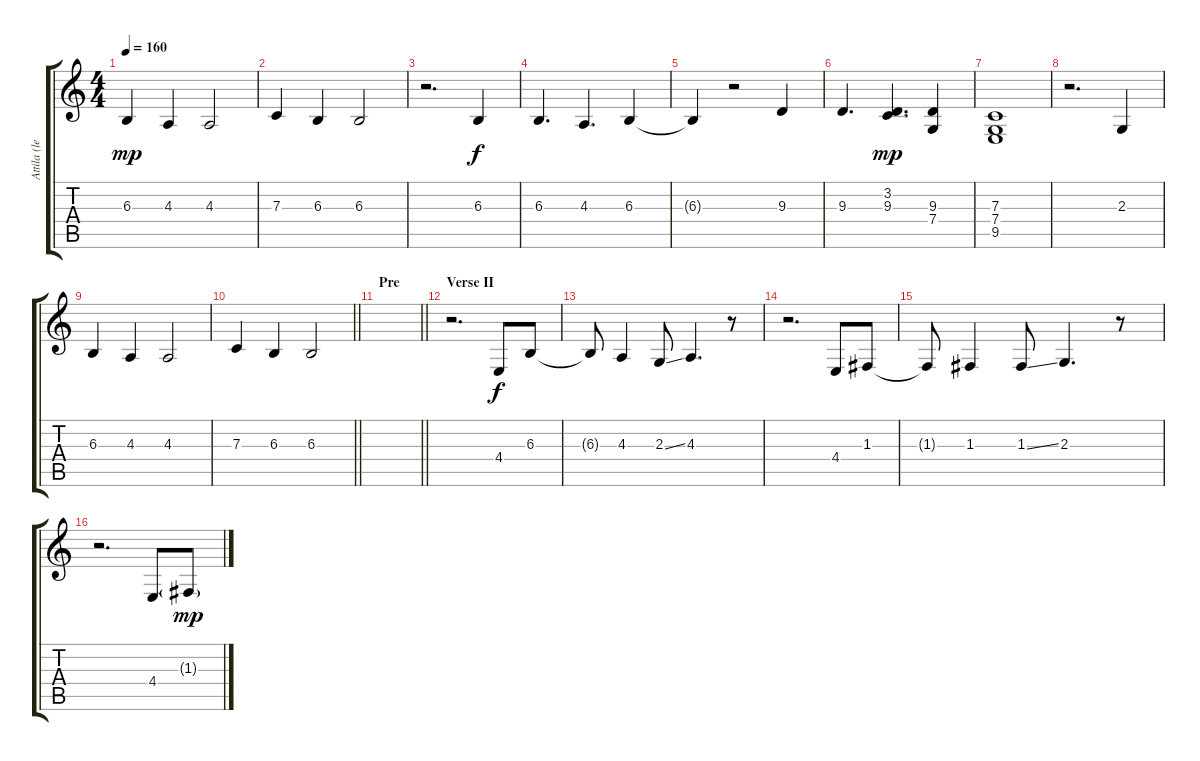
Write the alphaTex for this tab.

\track ("Attila (lead vocal)" "Attila (le") {mute instrument pad1newage}
\staff {score tabs}
\tuning (D4 A3 F3 C3 G2 C2) {hide}
\ts (4 4)
\tempo 160
\clef g2
\ks c
6.3.4{dy mp} 4.3.4 4.3.2 |
7.3.4 6.3.4 6.3.2 |
r.2{d} 6.3.4{dy f} |
6.3.4{d} 4.3.4{d} 6.3.4 |
6.3{t}.4 r.2 9.3.4 |
9.3.4{d} (3.2 9.3).4{d dy mp} (9.3 7.4).4 |
(7.3 7.4 9.5).1 |
r.2{d} 2.3.4 |
6.3.4 4.3.4 4.3.2 |
\barLineRight lightlight
7.3.4 6.3.4 6.3.2 |
\section ("" "Pre")
\barLineRight lightlight
|
\section ("" "Verse II")
r.2{d} 4.4.8{dy f} 6.3.8 |
6.3{t}.8 4.3.4 2.3{ss}.8 4.3.4{d} r.8 |
r.2{d} 4.4.8 1.3.8 |
1.3{t}.8 1.3.4 1.3{ss}.8 2.3.4{d} r.8 |
r.2{d} 4.4.8 1.3{ss g}.8{dy mp}
